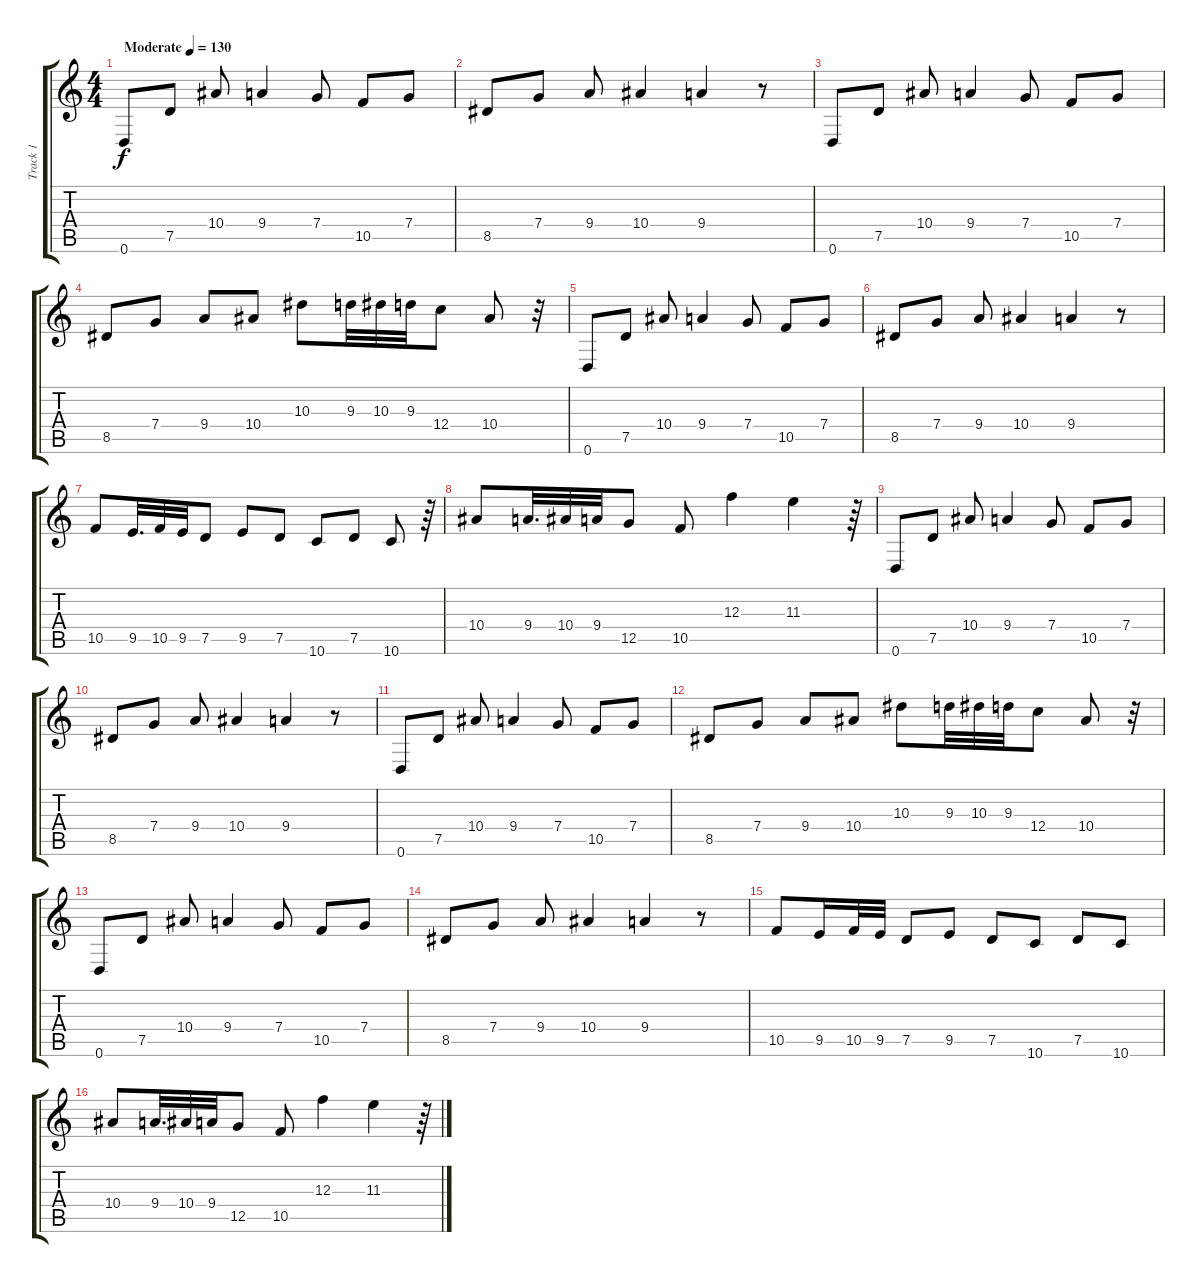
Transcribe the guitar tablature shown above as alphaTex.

\track ("Track 1" "Track 1") {instrument distortionguitar}
\staff {score tabs}
\tuning (D4 A3 F3 C3 G2 D2) {hide}
\ts (4 4)
\tempo (130 "Moderate")
\clef g2
\ks c
0.6.8{dy f instrument distortionguitar} 7.5.8 10.4.8 9.4.4 7.4.8 10.5.8 7.4.8 |
8.5.8 7.4.8 9.4.8 10.4.4 9.4.4 r.8 |
0.6.8 7.5.8 10.4.8 9.4.4 7.4.8 10.5.8 7.4.8 |
8.5.8 7.4.8 9.4.8 10.4.8 10.3.8 9.3.32 10.3.32 9.3.32 12.4.8 10.4.8 r.32 |
0.6.8 7.5.8 10.4.8 9.4.4 7.4.8 10.5.8 7.4.8 |
8.5.8 7.4.8 9.4.8 10.4.4 9.4.4 r.8 |
10.5.8 9.5.32{d} 10.5.32 9.5.32 7.5.8 9.5.8 7.5.8 10.6.8 7.5.8 10.6.8 r.64 |
10.4.8 9.4.32{d} 10.4.32 9.4.32 12.5.8 10.5.8 12.3.4 11.3.4 r.64 |
0.6.8 7.5.8 10.4.8 9.4.4 7.4.8 10.5.8 7.4.8 |
8.5.8 7.4.8 9.4.8 10.4.4 9.4.4 r.8 |
0.6.8 7.5.8 10.4.8 9.4.4 7.4.8 10.5.8 7.4.8 |
8.5.8 7.4.8 9.4.8 10.4.8 10.3.8 9.3.32 10.3.32 9.3.32 12.4.8 10.4.8 r.32 |
0.6.8 7.5.8 10.4.8 9.4.4 7.4.8 10.5.8 7.4.8 |
8.5.8 7.4.8 9.4.8 10.4.4 9.4.4 r.8 |
10.5.8 9.5.16 10.5.32 9.5.32 7.5.8 9.5.8 7.5.8 10.6.8 7.5.8 10.6.8 |
10.4.8 9.4.32{d} 10.4.32 9.4.32 12.5.8 10.5.8 12.3.4 11.3.4 r.64
